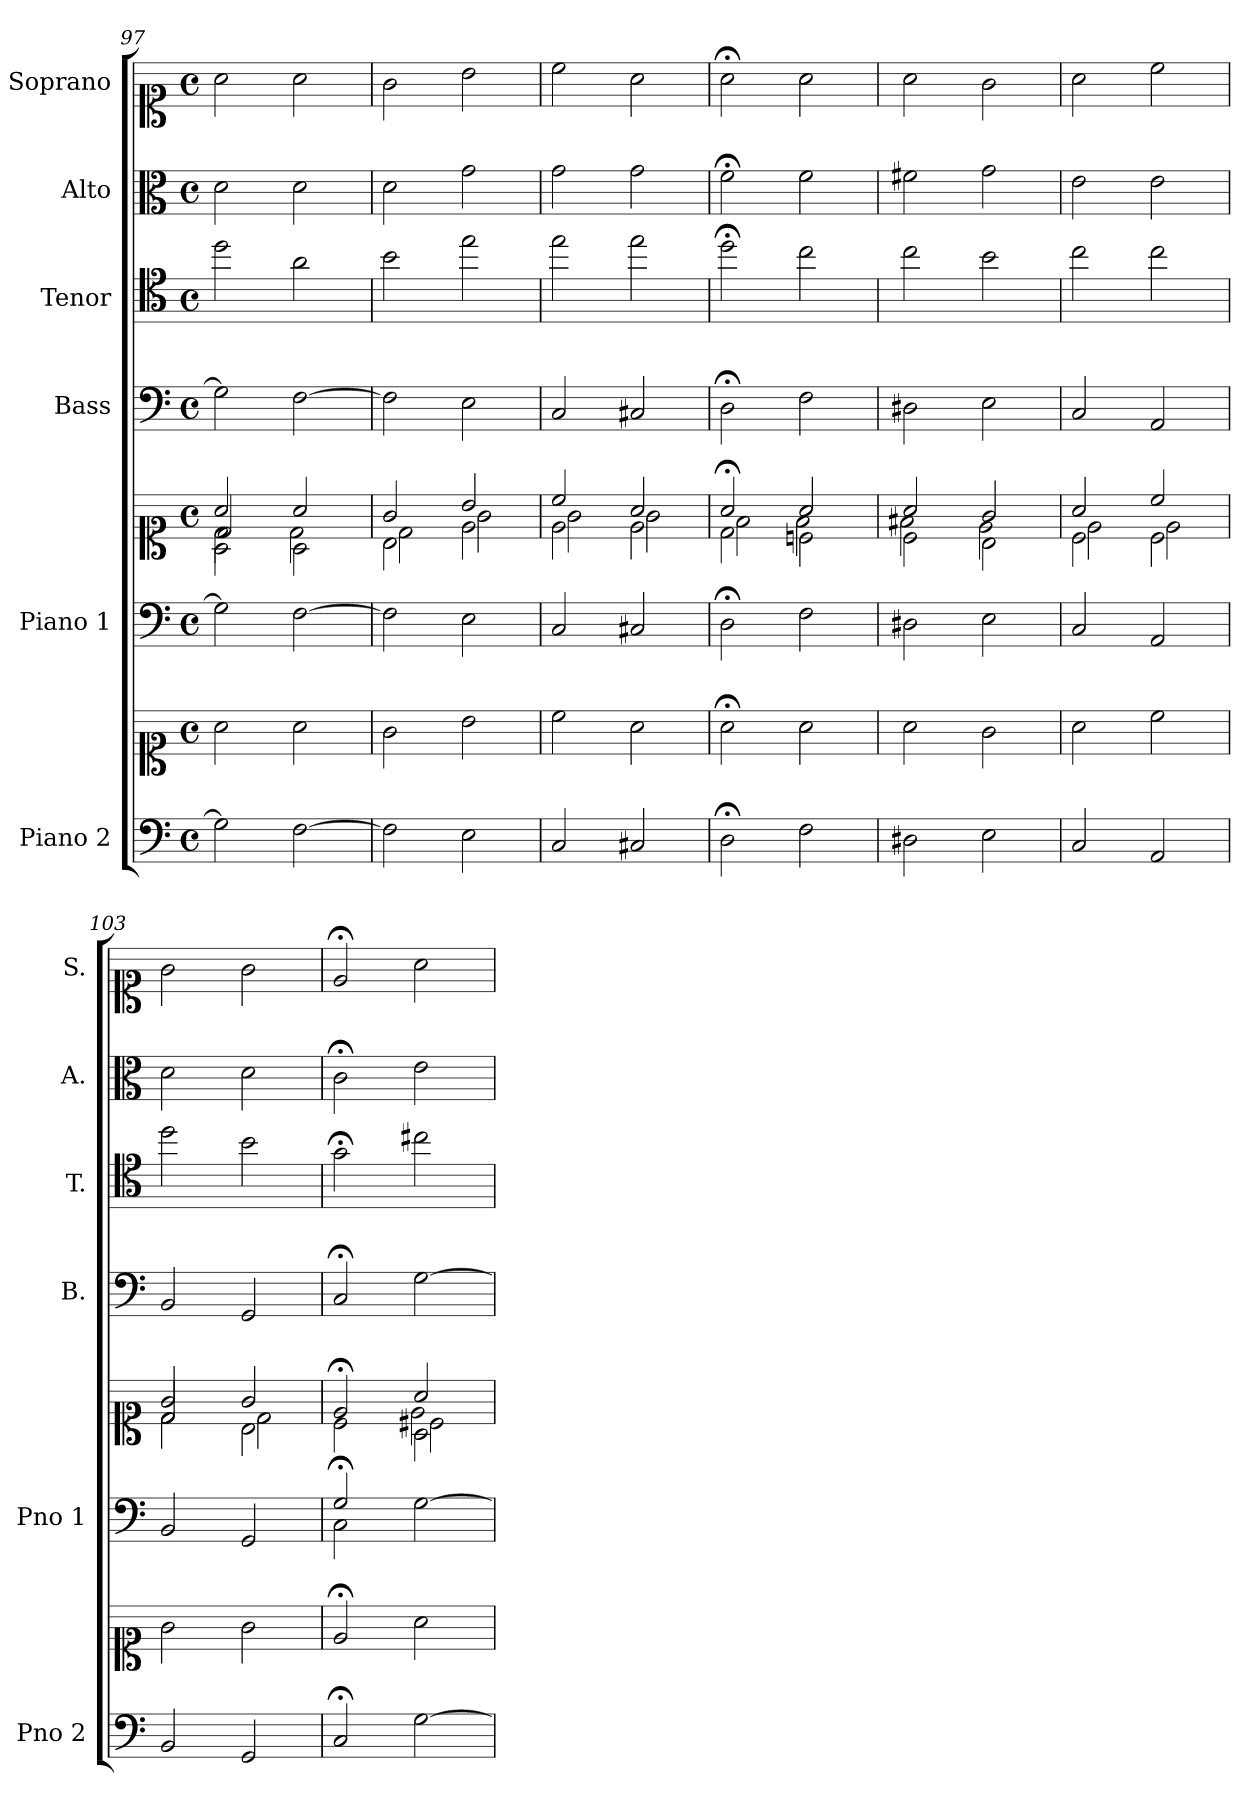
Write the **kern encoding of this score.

**kern	**kern	**kern	**kern	**kern	**kern	**kern	**kern
*part6	*part6	*part5	*part5	*part4	*part3	*part2	*part1
*staff8	*staff7	*staff6	*staff5	*staff4	*staff3	*staff2	*staff1
*I"Piano 2	*	*I"Piano 1	*	*I"Bass	*I"Tenor	*I"Alto	*I"Soprano
*I'Pno 2	*	*I'Pno 1	*	*I'B.	*I'T.	*I'A.	*I'S.
*clefF4	*clefC1	*clefF4	*clefC1	*clefF4	*clefC4	*clefC3	*clefC1
*	*	*	*	*	*ITrd7c12	*	*
*k[]	*k[]	*k[]	*k[]	*k[]	*k[]	*k[]	*k[]
*M4/4	*M4/4	*M4/4	*M4/4	*M4/4	*M4/4	*M4/4	*M4/4
*met(c)	*met(c)	*met(c)	*met(c)	*met(c)	*met(c)	*met(c)	*met(c)
=97	=97	=97	=97	=97	=97	=97	=97
*	*	*	*^	*	*	*	*
*	*	*	*	*^	*	*	*	*
*	*	*	*	*	*^	*	*	*	*
2G\]	2a\	2G\]	2a/	2A\	2d/	2d\	2G\]	2d\	2d\	2a\
[>2F\	2a\	[>2F\	2a/	2A\	2d\	2ryy	[>2F\	2A\	2d\	2a\
*	*	*	*	*	*v	*v	*	*	*	*
=98	=98	=98	=98	=98	=98	=98	=98	=98	=98
2F\]	2g\	2F\]	2g/	2B\	2d\	2F\]	2B\	2d\	2g\
2E\	2b\	2E\	2b/	2e\	2g\	2E\	2e\	2g\	2b\
=99	=99	=99	=99	=99	=99	=99	=99	=99	=99
2C/	2cc\	2C/	2cc/	2e\	2g\	2C/	2e\	2g\	2cc\
2C#X/	2a\	2C#X/	2a/	2e\	2g\	2C#X/	2e\	2g\	2a\
=100	=100	=100	=100	=100	=100	=100	=100	=100	=100
2D;\	2a;<\	2D;\	2a;</	2d\	2f\	2D;<\	2d;<\	2f;<\	2a;<\
2F\	2a\	2F\	2a/	2cn\	2f\	2F\	2c\	2f\	2a\
=101	=101	=101	=101	=101	=101	=101	=101	=101	=101
2D#X\	2a\	2D#X\	2a/	2c\	2f#X\	2D#X\	2c\	2f#X\	2a\
2E\	2g\	2E\	2g/	2B\	2e\	2E\	2B\	2g\	2g\
=102	=102	=102	=102	=102	=102	=102	=102	=102	=102
2C/	2a\	2C/	2a/	2c\	2e\	2C/	2c\	2e\	2a\
2AA/	2cc\	2AA/	2cc/	2c\	2e\	2AA/	2c\	2e\	2cc\
=103	=103	=103	=103	=103	=103	=103	=103	=103	=103
2BB/	2g\	2BB/	2g/	2d\	2d/	2BB/	2d\	2d\	2g\
2GG/	2g\	2GG/	2g/	2B\	2d\	2GG/	2B\	2d\	2g\
=104	=104	=104	=104	=104	=104	=104	=104	=104	=104
*	*	*^	*	*	*^	*	*	*	*
2C;/	2e;</	2G;/	2C\	2e;</	2ryy	2c\	2ryy	2C;</	2G;<\	2c;<\	2e;</
[>2G\	2a\	2ryy	[>2G\	2a/	2A\	2e\	2c#X\	[>2G\	2c#X\	2e\	2a\
*	*	*v	*v	*	*	*	*	*	*	*	*
*	*	*	*v	*v	*v	*v	*	*	*	*
=	=	=	=	=	=	=	=
*-	*-	*-	*-	*-	*-	*-	*-
